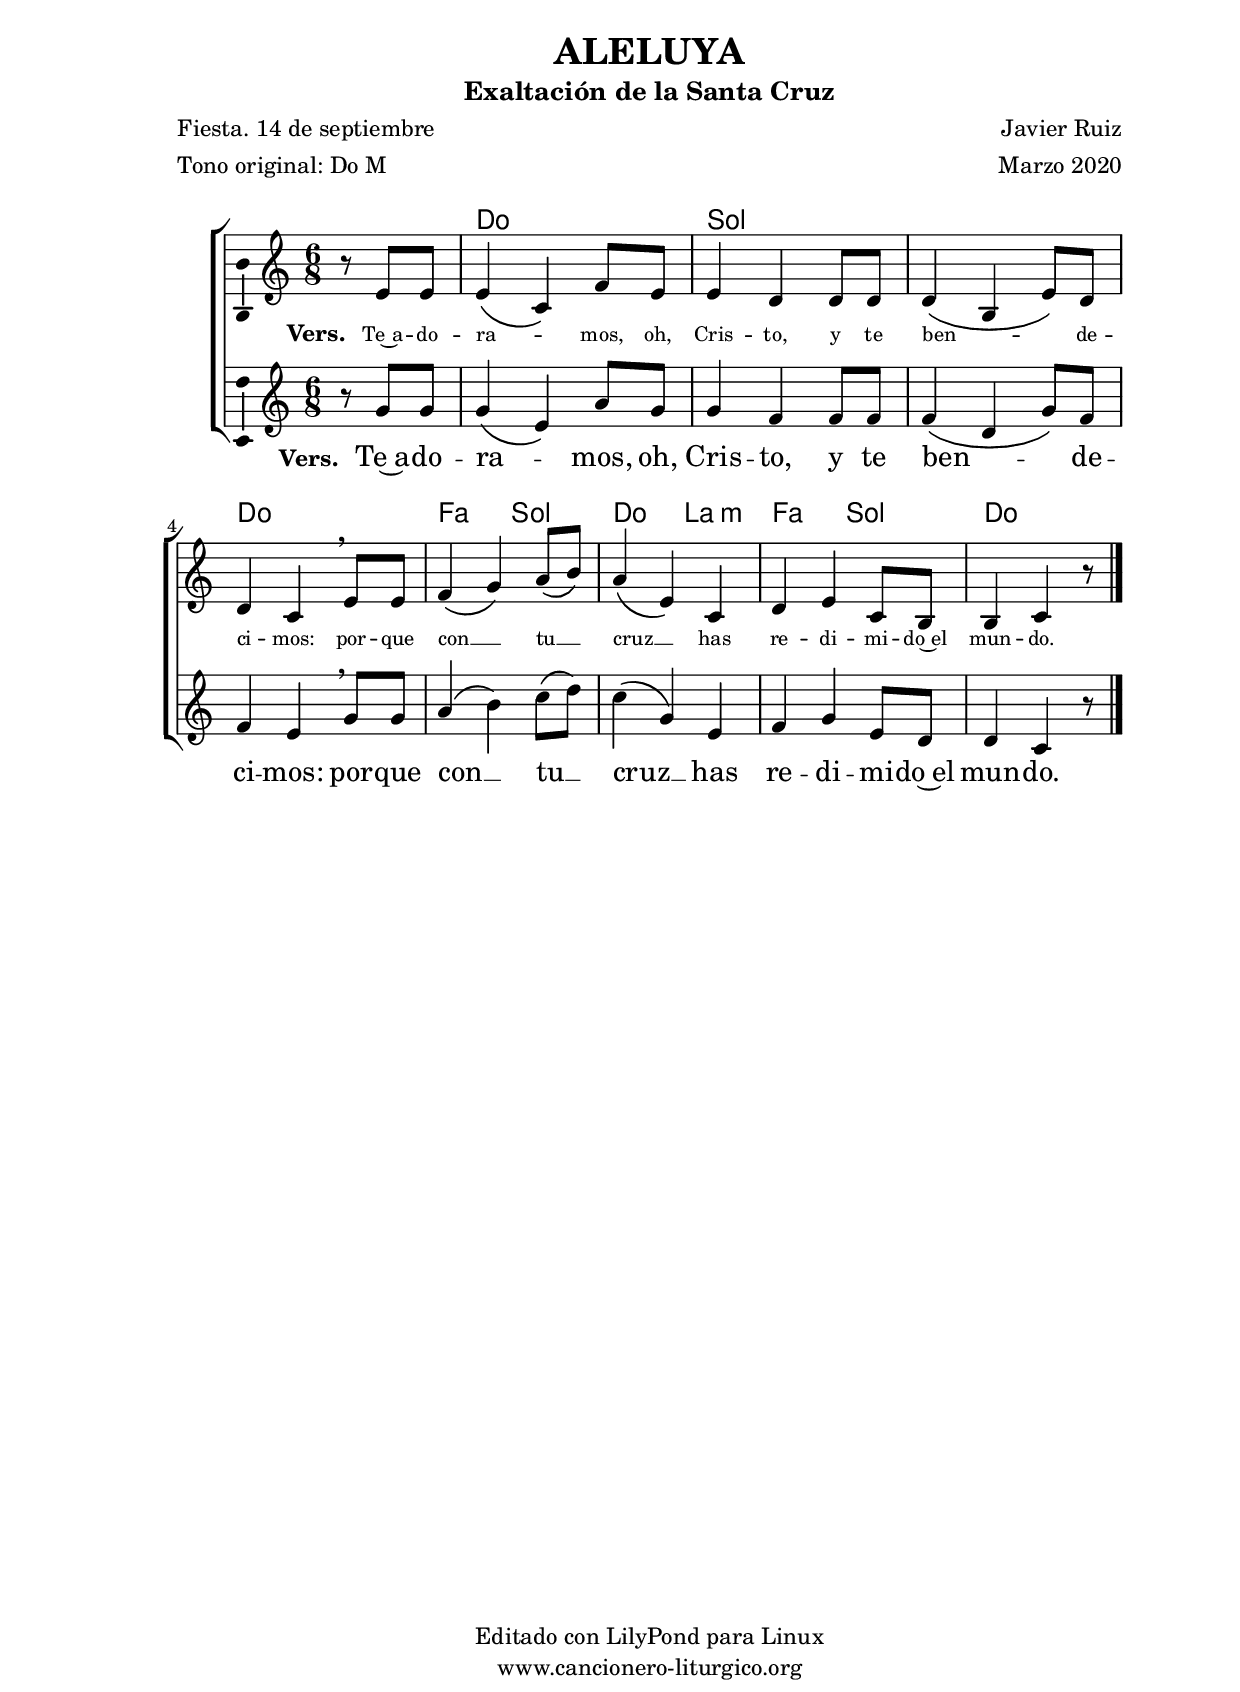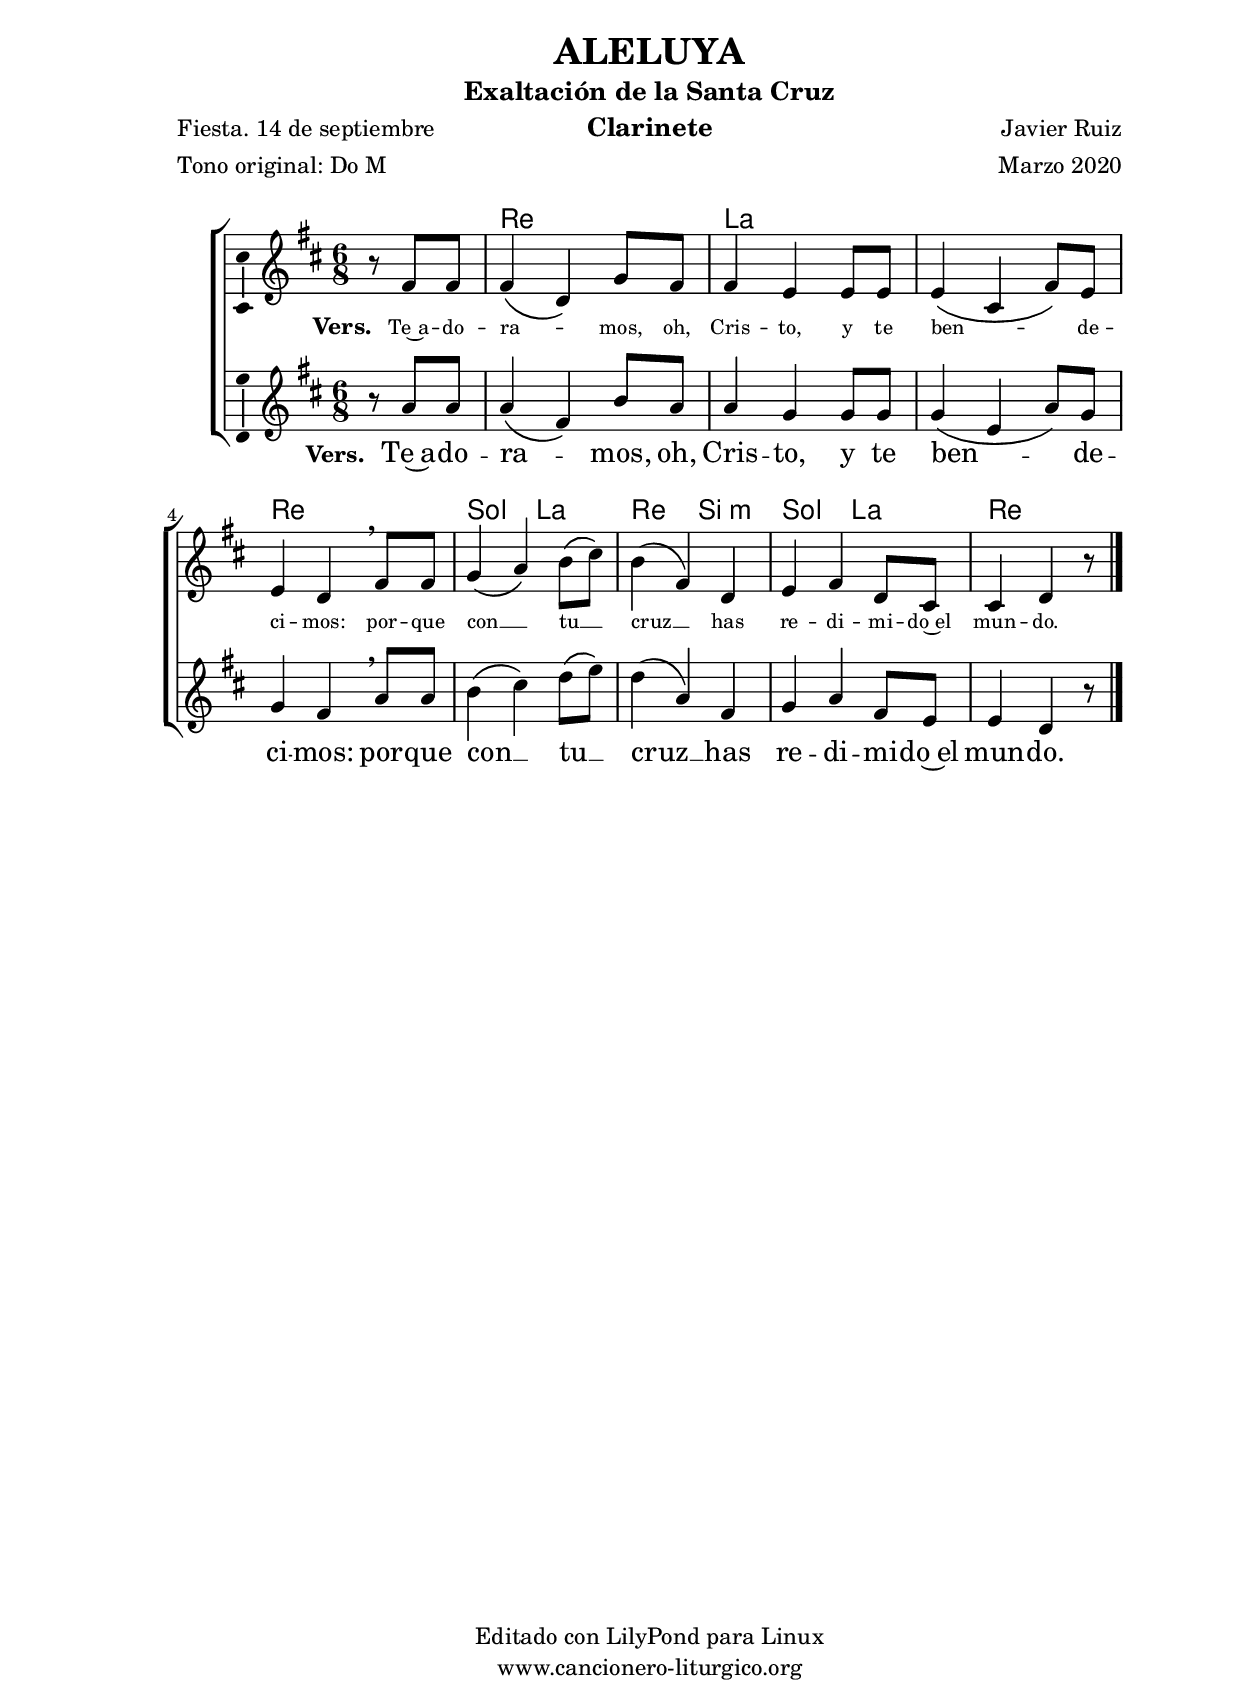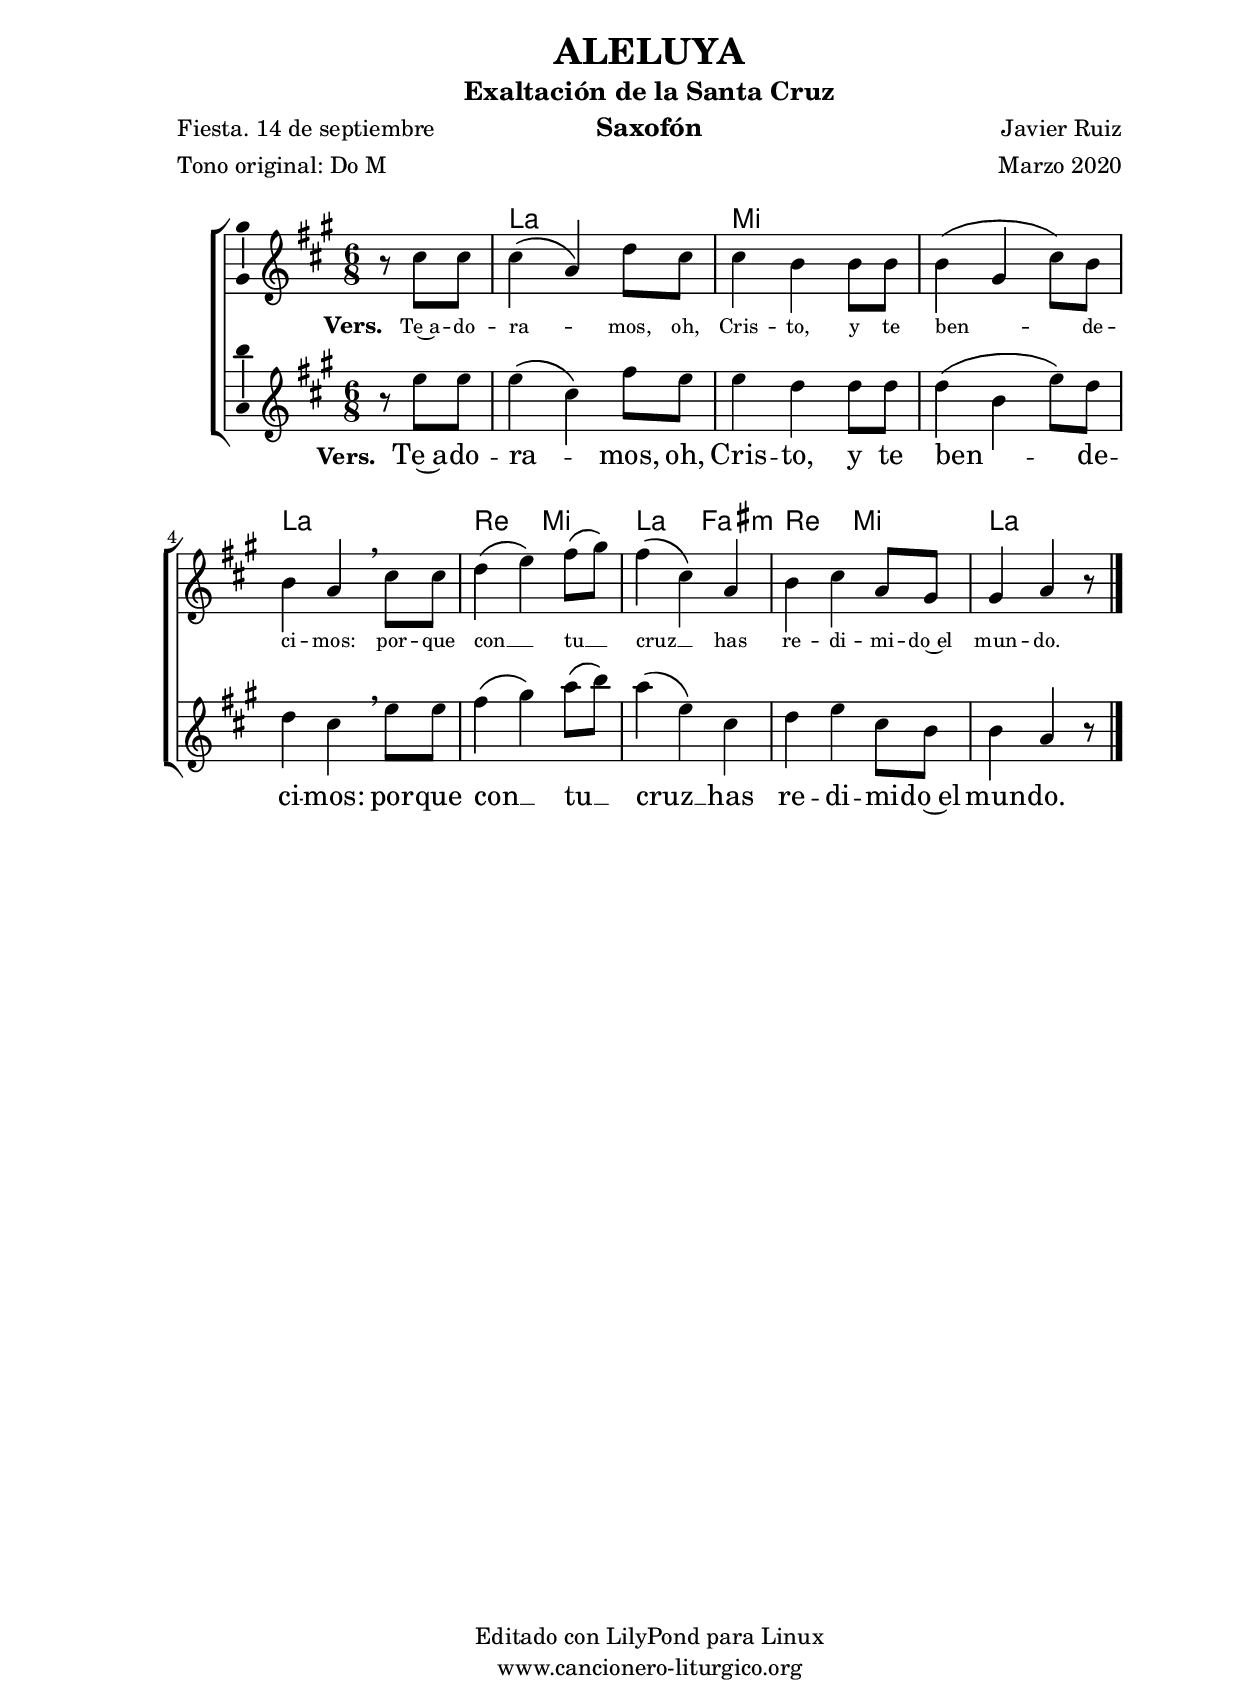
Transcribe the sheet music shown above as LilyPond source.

%
%para convertir .midi en .wav:
%timidity filename.midi -Ow -o finename.wav
%
%
%Para convertir de .wav a .mp3:
%lame -h -m j filename.wav
%
%
%para escuchar el midi:
%timidity nombrefichero.midi
%


%versión de lilypond para la que se ha escrito esta partitura:
\version "2.16.0"

	%Tamaño papel
	#(set-default-paper-size "a4")
	%Tamaño partitura
	#(set-global-staff-size 20)
	%No responde al pulsar sobre una nota
	#(ly:set-option 'point-and-click #f)

%parámetros del encabezamiento:
\header {
	title = "ALELUYA"
	subtitle = "Exaltación de la Santa Cruz"
	composer = "Javier Ruiz"
	poet = "Fiesta. 14 de septiembre"
	meter = "Tono original: Do M"
	arranger = "Marzo 2020"
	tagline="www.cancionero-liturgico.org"
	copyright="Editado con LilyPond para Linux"
	tiempo = "Ordinario"
	usos = "Aleluya"
	letra = "Aleluya. Te adoramos, oh, Cristo, y te bendecimos: porque con tu cruz has redimido el mundo."
	}

%parámetros asociados al papel:
\paper  {
	oddHeaderMarkup = \markup {\fill-line { \on-the-fly #not-first-page \fromproperty #'header:title \on-the-fly #not-first-page \fromproperty #'header:composer }}
	evenHeaderMarkup = \markup {\fill-line { \fromproperty #'header:composer \fromproperty #'header:title }}
	#(set-paper-size "a4")
	print-page-number = ##f
	first-page-number = 1
	print-first-page-number = ##f
%	head-separation = 3.0 \cm
	top-margin = 1.5 \cm
%	top-margin = 2.0 \cm
%%%	bottom-margin = 0.5\cm
	bottom-margin = 0.2\cm
	left-margin = 3.0 \cm
	line-width = 16.0 \cm 
	indent = 8\mm
	interscoreline = 2.\mm
	between-system-space = 15\mm
%	para que las partituras no llenen la hoja:
	ragged-bottom = ##t
%	idem para la última hoja:
	ragged-last-bottom = ##f
%	para que las partituras llenen el ancho del papel:
	ragged-last = ##f
	after-title-space = 2.5 \cm
%page-count=2
system-count=2

	%Flexible Vertical Spacing
%	markup-markup-spacing =
%	#'((basic-distance . 15) (minimum-distance . 15) (padding . 3))
	markup-system-spacing =
	#'((basic-distance . 15) (minimum-distance . 15) (padding . 3))
	system-system-spacing =
	#'((basic-distance . 15) (minimum-distance . 15) (padding . 3))
	score-system-spacing =
	#'((basic-distance . 15) (minimum-distance . 15) (padding . 5))
%	top-system-spacing = % header
%	#'((basic-distance . 8) (minimum-distance . 0) (padding . 0))
%	top-markup-spacing =
%	#'((basic-distance . 20) (minimum-distance . 20) (padding . 0))
	last-bottom-spacing = % footer
	#'((basic-distance . 5) (minimum-distance . 5) (padding . 0))
%	score-markup-spacing =
%	#'((basic-distance . 16) (minimum-distance . 13) (padding . 0))

	}


%parámetros que afectan a toda la partitura:
global =  {
	%clave de sol (G):
	\clef G
	%armadura:
%	\transpose ees f
	\key c \major
	\tempo 4.=60
	\set Score.tempoHideNote = ##t
	}


acordes = {
	\italianChords
	\chordmode {
%	\transpose ees f
{

s4.
c4. c g g g g c c f g c a:m f g c c4

	}
	}
}


melodiatrompeta = 
%	\transpose ees f
{

	\relative c''{
	\time 6/8

\partial4.
r4.
r2.
r8 g16 a b c d4.
r2.
r8 c16 d e f g4.
r2.
r8 c,16 b a g a4.
r2.
r8 c16 d c b c4

}
	\bar "|."
	}


melodiatres = 
%	\transpose ees f
{

	\relative c'{
	\time 6/8

\partial4.
r8 e8 e
e4 \(c4\) f8 e
e4 d4 \noBeam d8 d
d4 \(b4 e8\) d
d4 c4 \breathe e8 e8
f4 \(g4\) a8 \(b\)
a4 \(e4\) c4
d4 e4 c8 b
b4 c4 r8

}

	\bar "|."
	}


melodiabajo = 
%	\transpose ees f
{

	%clave de fa (F):
	\clef F

	\relative c{
	\time 6/8

\partial4.
r4.
c4 c8 c4.
g4 g8 g4.
g4 g8 g4.
c4 c8 c4.
f4 f8 g4 g8
c,4 c8 a4 a8
f'4 f8 g4 g8
c,4 c8 c4

}

	\bar "|."
	}


melodia = 
%	\transpose ees f
{

	\relative c'{
	\time 6/8

\partial4.
r8 g'8 g
g4 \(e\) a8 [g]
g4 f4 f8 f
f4 \(d \noBeam g8\) [f]
f4 e4 \breathe g8 [g]
a4 \(b\) c8 \([d]\)
c4 \(g\) \noBeam e4
f4 g e8 [d]
d4 c4 r8

}

	\bar "|."
	}


texto = \lyricmode {
\set stanza =#"Vers. "
Te~a -- do -- ra -- _ mos, oh, Cris -- to, y te ben -- _ _ de -- ci -- mos:
por -- que con __ _ tu __ _ cruz __ _ has re -- di -- mi -- do~el mun -- do.
	}

textotres = \lyricmode {
\override LyricText #'font-size = #-1
\set stanza =#"Vers. "
Te~a -- do -- ra -- _ mos, oh, Cris -- to, y te ben -- _ _ de -- ci -- mos:
por -- que con __ _ tu __ _ cruz __ _ has re -- di -- mi -- do~el mun -- do.
	}


acordesStaff = \context ChordNames = acordesStaff <<
	\set chordChanges = ##t
	\acordes
	>>

voztrompetaStaff = \context Voice = voztrompetaStaff
<<
	\override Staff.StaffSymbol #'staff-space = #(magstep -0.35)
	\set Staff.midiInstrument = #"trumpet"
	\set Staff.midiMinimumVolume = #0.4
	\set Staff.midiMaximumVolume = #0.6
	\global
	\melodiatrompeta
	>>

voztresStaff = \context Voice = voztresStaff
\with {\consists "Ambitus_engraver"}
<<
%	\override Staff.StaffSymbol #'staff-space = #(magstep -0.35)
	\set Staff.midiInstrument = #"violin"
	\set Staff.midiMinimumVolume = #0.6
	\set Staff.midiMaximumVolume = #0.8
	\global
	\relative c' \melodiatres
	>>

vozStaff = \context Voice = vozStaff
\with {\consists "Ambitus_engraver"}
<<
%	\set Staff.instrumentName = ""
%	\set Staff.shortInstrumentName = ""
%	\set Staff.midiInstrument = #"clarinet"
%	\set Staff.midiInstrument = #"cello"
	\set Staff.midiInstrument = #"flute"
%	\set Staff.midiInstrument = #"electric guitar (jazz)"
%	\set Staff.midiInstrument = #"english horn"
%	\set Staff.midiInstrument = #"violin"
%	\set Staff.midiInstrument = #"glockenspiel"
	\set Staff.midiMinimumVolume = #0.8
	\set Staff.midiMaximumVolume = #1.0
	\global
	\melodia
	>>

vozbajoStaff = \context Voice = vozbajoStaff
<<
	\override Staff.StaffSymbol #'staff-space = #(magstep -0.35)
	\set Staff.midiInstrument = #"english horn"
	\set Staff.midiMinimumVolume = #0.6
	\set Staff.midiMaximumVolume = #0.8
	\global
	\melodiabajo
	>>

textoStaff = \context Lyrics = textoStaff <<
	\lyricsto vozStaff \texto
	>>

textotresStaff = \context Lyrics = textotresStaff <<
	\lyricsto voztresStaff \textotres
	>>


\book {
	\score {
		<<
		\context ChoirStaff {
%			\override StaffGroup.SystemStartBracket #'collapse-height = #1
%			\override Score.SystemStartBar #'collapse-height = #1
			<<
			\acordesStaff
%			\voztrompetaStaff
			\voztresStaff
			\textotresStaff
			\vozStaff
			\textoStaff
%			\vozbajoStaff
			>>
			}
		>>
		\layout {
	    		\context {
				\Lyrics
				\override LyricText #'font-size = #2
				}
	   		 \context {
				\Score
				\override StaffSymbol #'staff-space = #(magstep +3)
				}
			}
		}
	\score {
		\unfoldRepeats
		<<
		\context ChoirStaff {
			<<
			\acordesStaff
			\voztrompetaStaff
			\voztresStaff
			\vozStaff
			\vozbajoStaff
			>>
			}
		>>
		\midi {
	  		\context {
	  			\Score
				tempoWholesPerMinute = #(ly:make-moment 70 4)
				}
			}
		}
	}


%Partitura para clarinete
#(define output-suffix "C")
\book {
	\header{
		instrument = "Clarinete"
		}
	\score {
		<<
		\context ChoirStaff {
%			\override StaffGroup.SystemStartBracket #'collapse-height = #1
%			\override Score.SystemStartBar #'collapse-height = #1
\transpose c d
			<<
			\acordesStaff
%			\voztrompetaStaff
			\voztresStaff
			\textotresStaff
			\vozStaff
			\textoStaff
%			\vozbajoStaff
			>>
			}
		>>
		\layout {
	    		\context {
				\Lyrics
				\override LyricText #'font-size = #2
				}
	   		 \context {
				\Score
				\override StaffSymbol #'staff-space = #(magstep +3)
				}
			}
		}
	}


%Partitura para saxofón
#(define output-suffix "S")
\book {
	\header{
		instrument = "Saxofón"
		}
	\score {
		<<
		\context ChoirStaff {
%			\override StaffGroup.SystemStartBracket #'collapse-height = #1
%			\override Score.SystemStartBar #'collapse-height = #1
\transpose c a
			<<
			\acordesStaff
%			\voztrompetaStaff
			\voztresStaff
			\textotresStaff
			\vozStaff
			\textoStaff
%			\vozbajoStaff
			>>
			}
		>>
		\layout {
	    		\context {
				\Lyrics
				\override LyricText #'font-size = #2
				}
	   		 \context {
				\Score
				\override StaffSymbol #'staff-space = #(magstep +3)
				}
			}
		}
	}


